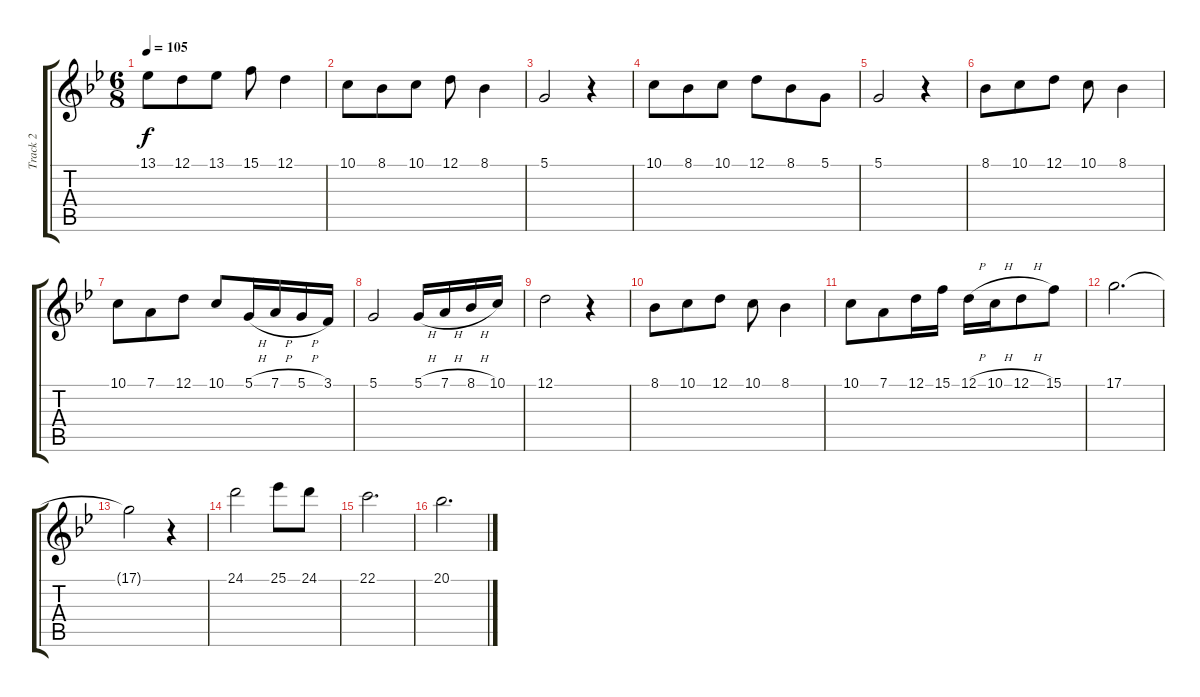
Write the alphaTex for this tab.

\track ("Track 2" "Track 2") {instrument flute}
\staff {score tabs}
\tuning (D4 A3 G3 D3 A2 D2) {hide}
\ts (6 8)
\tempo 105
\clef g2
\ks bb
13.1.8{dy f} 12.1.8 13.1.8 15.1.8 12.1.4 |
10.1.8 8.1.8 10.1.8 12.1.8 8.1.4 |
5.1.2 r.4 |
10.1.8 8.1.8 10.1.8 12.1.8 8.1.8 5.1.8 |
5.1.2 r.4 |
8.1.8 10.1.8 12.1.8 10.1.8 8.1.4 |
10.1.8 7.1.8 12.1.8 10.1.8 5.1{h}.16 7.1{h}.16 5.1{h}.16 3.1.16 |
5.1.2 5.1{h}.16 7.1{h}.16 8.1{h}.16 10.1.16 |
12.1.2 r.4 |
8.1.8 10.1.8 12.1.8 10.1.8 8.1.4 |
10.1.8 7.1.8 12.1.16 15.1.16 12.1{h}.16 10.1{h}.16 12.1{h}.8 15.1.8 |
17.1.2{d} |
17.1{t}.2 r.4 |
24.1.2 25.1.8 24.1.8 |
22.1.2{d} |
20.1.2{d}
